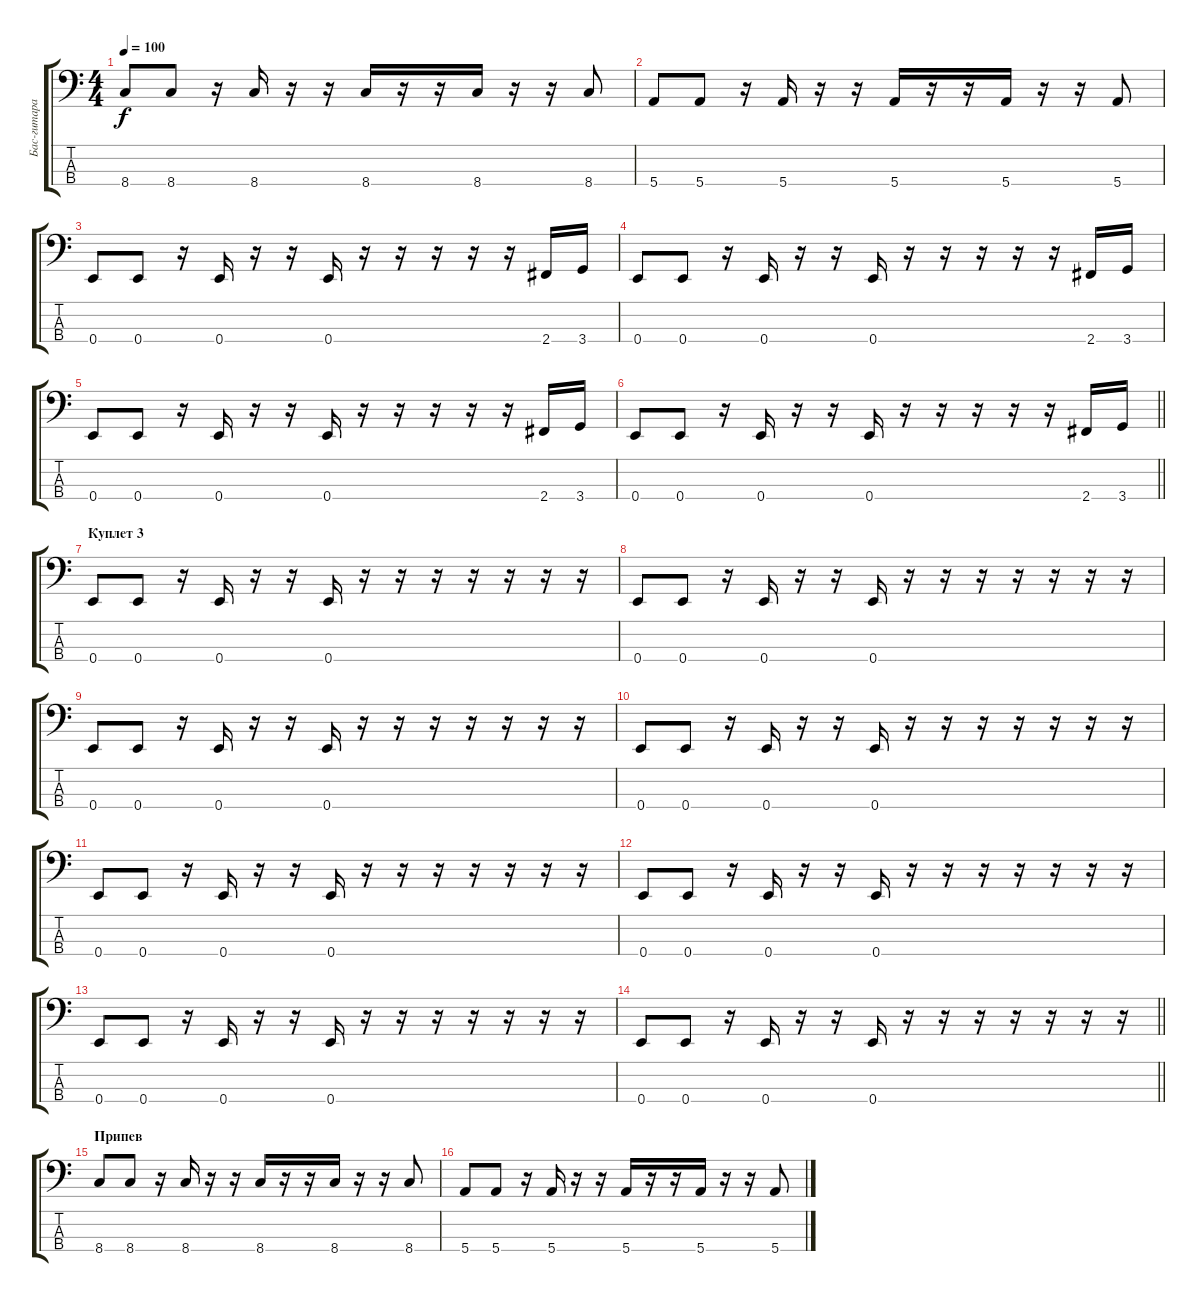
\track ("Бас-гитара" "Бас-гитара") {instrument electricbassfinger}
\staff {score tabs}
\tuning (G2 D2 A1 E1) {hide}
\ts (4 4)
\tempo 100
\clef f4
\ks c
8.4.8{dy f} 8.4.8 r.16 8.4.16 r.16 r.16 8.4.16 r.16 r.16 8.4.16 r.16 r.16 8.4.8 |
5.4.8 5.4.8 r.16 5.4.16 r.16 r.16 5.4.16 r.16 r.16 5.4.16 r.16 r.16 5.4.8 |
0.4.8 0.4.8 r.16 0.4.16 r.16 r.16 0.4.16 r.16 r.16 r.16 r.16 r.16 2.4.16 3.4.16 |
0.4.8 0.4.8 r.16 0.4.16 r.16 r.16 0.4.16 r.16 r.16 r.16 r.16 r.16 2.4.16 3.4.16 |
0.4.8 0.4.8 r.16 0.4.16 r.16 r.16 0.4.16 r.16 r.16 r.16 r.16 r.16 2.4.16 3.4.16 |
\barLineRight lightlight
0.4.8 0.4.8 r.16 0.4.16 r.16 r.16 0.4.16 r.16 r.16 r.16 r.16 r.16 2.4.16 3.4.16 |
\section ("" "Куплет 3")
0.4.8 0.4.8 r.16 0.4.16 r.16 r.16 0.4.16 r.16 r.16 r.16 r.16 r.16 r.16 r.16 |
0.4.8 0.4.8 r.16 0.4.16 r.16 r.16 0.4.16 r.16 r.16 r.16 r.16 r.16 r.16 r.16 |
0.4.8 0.4.8 r.16 0.4.16 r.16 r.16 0.4.16 r.16 r.16 r.16 r.16 r.16 r.16 r.16 |
0.4.8 0.4.8 r.16 0.4.16 r.16 r.16 0.4.16 r.16 r.16 r.16 r.16 r.16 r.16 r.16 |
0.4.8 0.4.8 r.16 0.4.16 r.16 r.16 0.4.16 r.16 r.16 r.16 r.16 r.16 r.16 r.16 |
0.4.8 0.4.8 r.16 0.4.16 r.16 r.16 0.4.16 r.16 r.16 r.16 r.16 r.16 r.16 r.16 |
0.4.8 0.4.8 r.16 0.4.16 r.16 r.16 0.4.16 r.16 r.16 r.16 r.16 r.16 r.16 r.16 |
\barLineRight lightlight
0.4.8 0.4.8 r.16 0.4.16 r.16 r.16 0.4.16 r.16 r.16 r.16 r.16 r.16 r.16 r.16 |
\section ("" "Припев")
8.4.8 8.4.8 r.16 8.4.16 r.16 r.16 8.4.16 r.16 r.16 8.4.16 r.16 r.16 8.4.8 |
5.4.8 5.4.8 r.16 5.4.16 r.16 r.16 5.4.16 r.16 r.16 5.4.16 r.16 r.16 5.4.8
